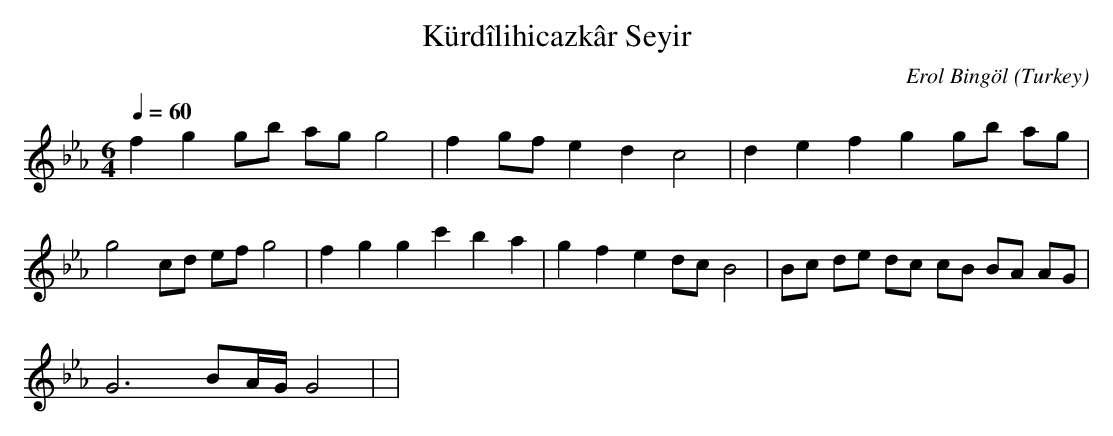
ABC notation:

X:1
T: Kürdîlihicazkâr Seyir
C: Erol Bingöl
O: Turkey
M: 6/4
L: 1/16
K: C _B _e _A
Q: 1/4=60
f4 g4 g2b2 a2g2 g8  | f4 g2f2 e4 d4 c8  | \
w:   |   |
d4 e4 f4 g4 g2b2 a2g2  |
w:   |
g8 c2d2 e2f2 g8  | f4 g4 g4 c'4 b4 a4  | \
w:   |   |
g4 f4 e4 d2c2 B8  | B2c2 d2e2 d2c2 c2B2 B2A2 A2G2  |
w:   |   |
G12 B2AG G8  | |
